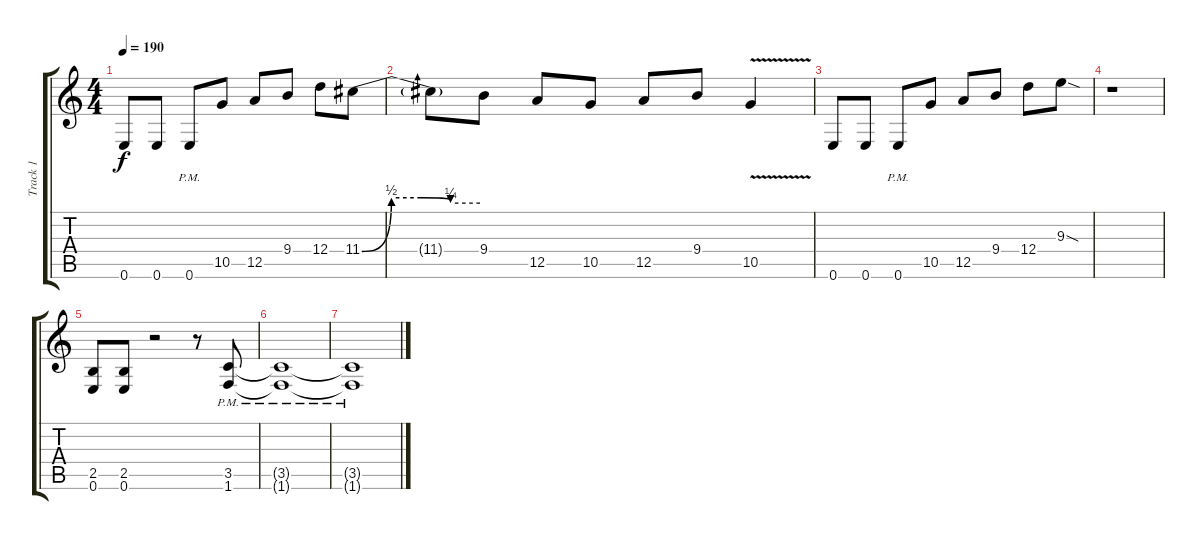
\track ("Track 1" "Track 1") {instrument acousticguitarsteel}
\staff {score tabs}
\tuning (E4 B3 G3 D3 A2 E2) {hide}
\ts (4 4)
\tempo 190
\clef g2
\ks c
0.6.8{dy f} 0.6.8 0.6{pm}.8 10.5.8 12.5.8 9.4.8 12.4.8 11.4{be (custom 0 0 15 2 30 2 45 1 60 1)}.8 |
11.4{t}.8 9.4.8 12.5.8 10.5.8 12.5.8 9.4.8 10.5{v}.4 |
0.6.8 0.6.8 0.6{pm}.8 10.5.8 12.5.8 9.4.8 12.4.8 9.3{sod}.8 |
r.1 |
(2.5 0.6).8 (2.5 0.6).8 r.2 r.8 (3.5{pm} 1.6{pm}).8 |
(3.5{pm t} 1.6{pm t}).1 |
(3.5{pm t} 1.6{pm t}).1
